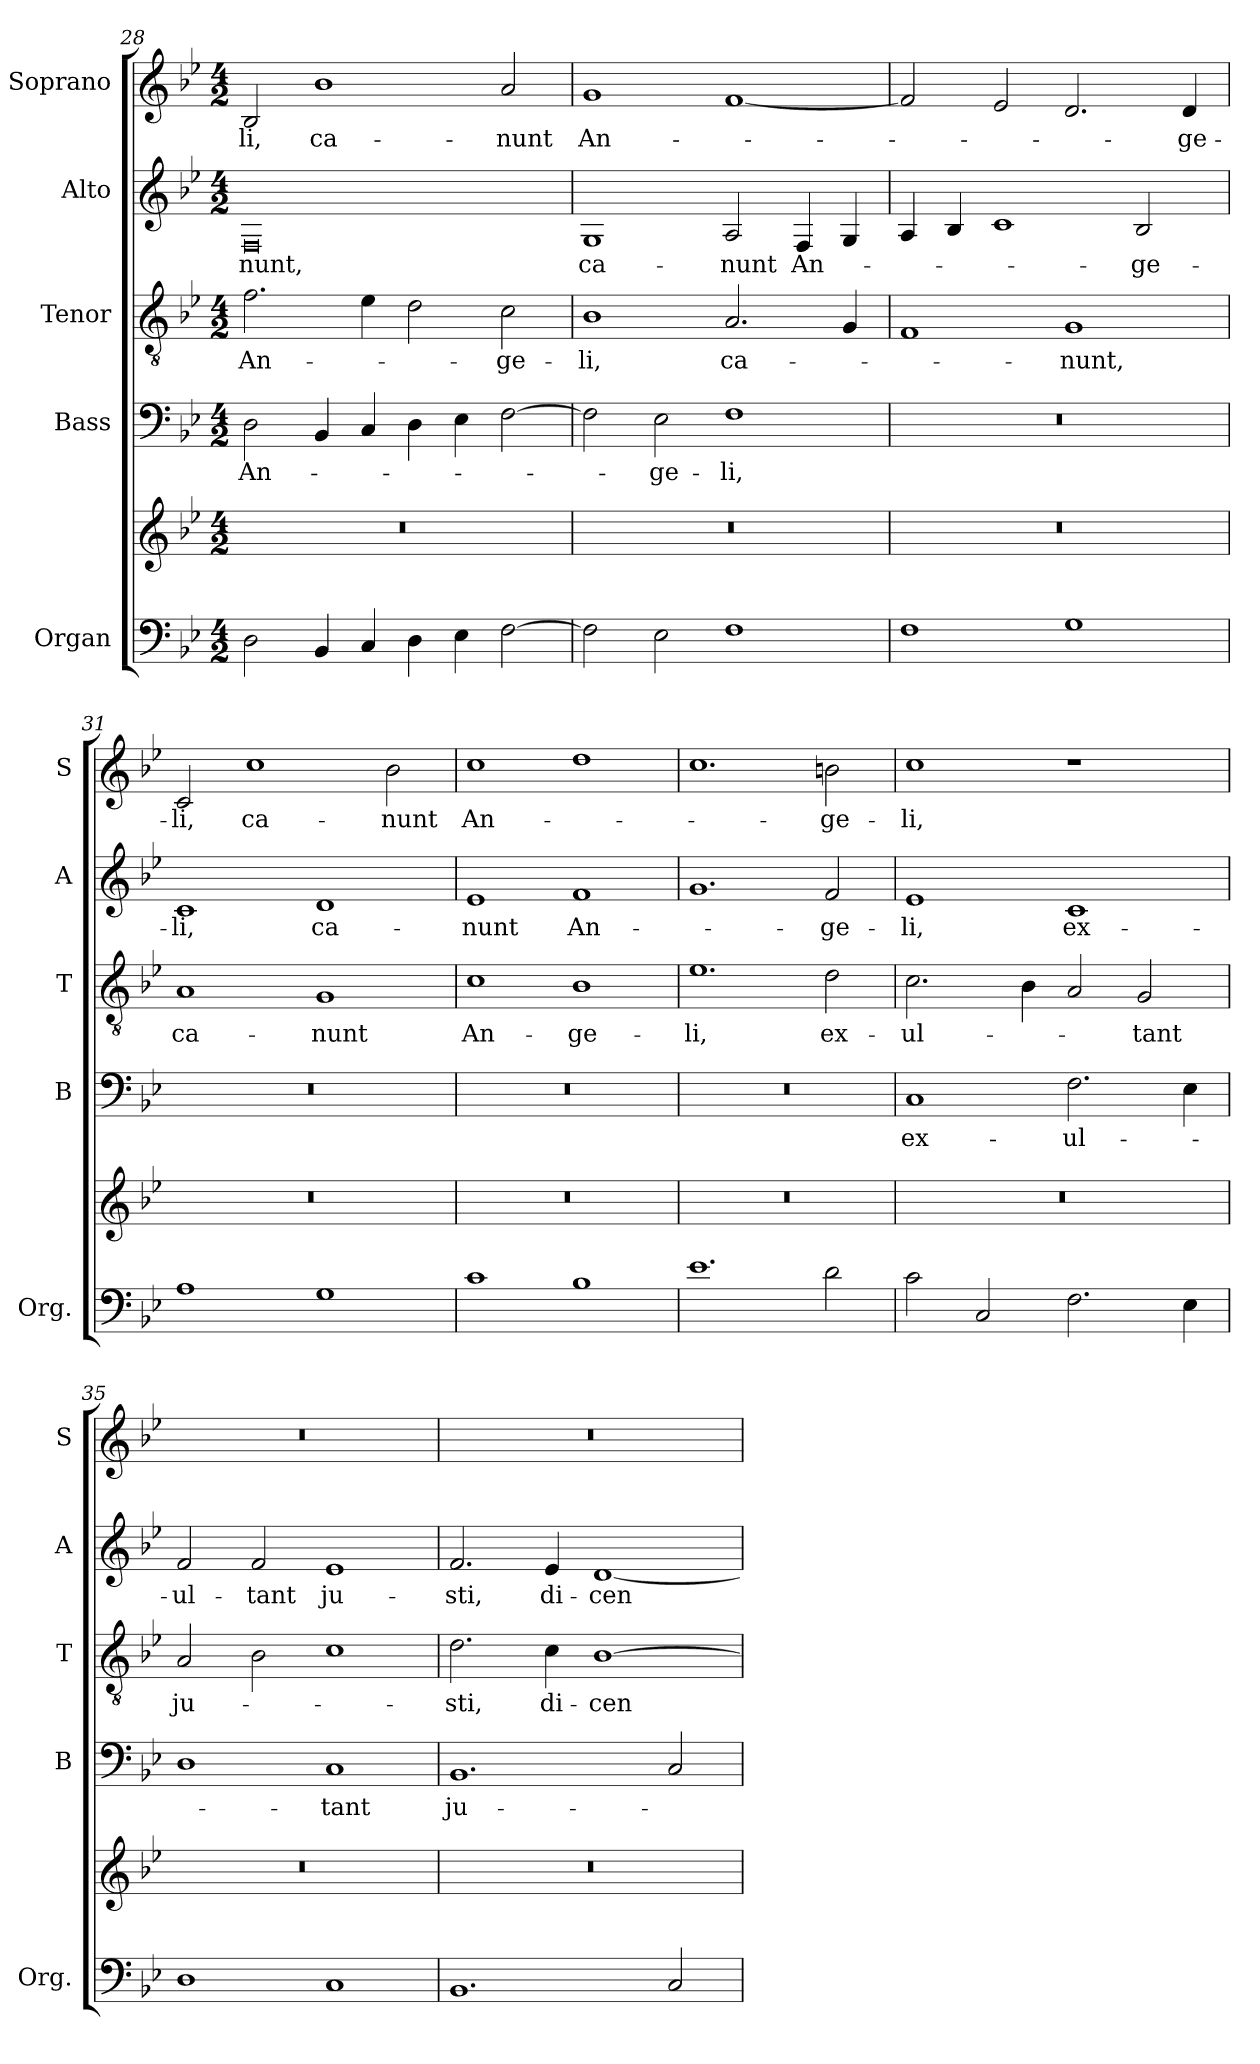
**kern	**kern	**kern	**text	**kern	**text	**kern	**text	**kern	**text
*part5	*part5	*part4	*part4	*part3	*part3	*part2	*part2	*part1	*part1
*staff6	*staff5	*staff4	*staff4	*staff3	*staff3	*staff2	*staff2	*staff1	*staff1
*I"Organ	*	*I"Bass	*	*I"Tenor	*	*I"Alto	*	*I"Soprano	*
*I'Org.	*	*I'B	*	*I'T	*	*I'A	*	*I'S	*
*clefF4	*clefG2	*clefF4	*	*clefGv2	*	*clefG2	*	*clefG2	*
*k[b-e-]	*k[b-e-]	*k[b-e-]	*	*k[b-e-]	*	*k[b-e-]	*	*k[b-e-]	*
*B-:	*B-:	*B-:	*	*B-:	*	*B-:	*	*B-:	*
*M4/2	*M4/2	*M4/2	*	*M4/2	*	*M4/2	*	*M4/2	*
=28	=28	=28	=28	=28	=28	=28	=28	=28	=28
!	!	!	!LO:LY:b	!	!LO:LY:b	!	!LO:LY:b	!	!LO:LY:b
2D\	0r	2D\	An-	2.f\	An-	0F	-nunt,	2B-/	-li,
!	!	!	!	!	!	!	!	!	!LO:LY:b
4BB-/	.	4BB-/	.	.	.	.	.	1b-	ca-
4C/	.	4C/	.	4e-\	.	.	.	.	.
4D\	.	4D\	.	2d\	.	.	.	.	.
4E-\	.	4E-\	.	.	.	.	.	.	.
!	!	!	!	!	!LO:LY:b	!	!	!	!LO:LY:b
[2F\	.	[2F\	.	2c\	-ge-	.	.	2a/	-nunt
!!LO:LB:g=z
=29	=29	=29	=29	=29	=29	=29	=29	=29	=29
!	!	!	!	!	!LO:LY:b	!	!LO:LY:b	!	!LO:LY:b
2F\]	0r	2F\]	.	1B-	-li,	1G	ca-	1g	An-
!	!	!	!LO:LY:b	!	!	!	!	!	!
2E-\	.	2E-\	-ge-	.	.	.	.	.	.
!	!	!	!LO:LY:b	!	!LO:LY:b	!	!LO:LY:b	!	!
1F	.	1F	-li,	2.A/	ca-	2A/	-nunt	[1f	.
!	!	!	!	!	!	!	!LO:LY:b	!	!
.	.	.	.	.	.	4F/	An-	.	.
.	.	.	.	4G/	.	4G/	.	.	.
=30	=30	=30	=30	=30	=30	=30	=30	=30	=30
1F	0r	0r	.	1F	.	4A/	.	2f/]	.
.	.	.	.	.	.	4B-/	.	.	.
.	.	.	.	.	.	1c	.	2e-/	.
!	!	!	!	!	!LO:LY:b	!	!	!	!
1G	.	.	.	1G	-nunt,	.	.	2.d/	.
!	!	!	!	!	!	!	!LO:LY:b	!	!
.	.	.	.	.	.	2B-/	-ge-	.	.
!	!	!	!	!	!	!	!	!	!LO:LY:b
.	.	.	.	.	.	.	.	4d/	-ge-
=31	=31	=31	=31	=31	=31	=31	=31	=31	=31
!	!	!	!	!	!LO:LY:b	!	!LO:LY:b	!	!LO:LY:b
1A	0r	0r	.	1A	ca-	1c	-li,	2c/	-li,
!	!	!	!	!	!	!	!	!	!LO:LY:b
.	.	.	.	.	.	.	.	1cc	ca-
!	!	!	!	!	!LO:LY:b	!	!LO:LY:b	!	!
1G	.	.	.	1G	-nunt	1d	ca-	.	.
!	!	!	!	!	!	!	!	!	!LO:LY:b
.	.	.	.	.	.	.	.	2b-\	-nunt
=32	=32	=32	=32	=32	=32	=32	=32	=32	=32
!	!	!	!	!	!LO:LY:b	!	!LO:LY:b	!	!LO:LY:b
1c	0r	0r	.	1c	An-	1e-	-nunt	1cc	An-
!	!	!	!	!	!LO:LY:b	!	!LO:LY:b	!	!
1B-	.	.	.	1B-	-ge-	1f	An-	1dd	.
=33	=33	=33	=33	=33	=33	=33	=33	=33	=33
!	!	!	!	!	!LO:LY:b	!	!	!	!
1.e-	0r	0r	.	1.e-	-li,	1.g	.	1.cc	.
!	!	!	!	!	!LO:LY:b	!	!LO:LY:b	!	!LO:LY:b
2d\	.	.	.	2d\	ex-	2f/	-ge-	2bn\	-ge-
!!LO:LB:g=z
=34	=34	=34	=34	=34	=34	=34	=34	=34	=34
!	!	!	!LO:LY:b	!	!LO:LY:b	!	!LO:LY:b	!	!LO:LY:b
2c\	0r	1C	ex-	2.c\	-ul-	1e-	-li,	1cc	-li,
2C/	.	.	.	.	.	.	.	.	.
.	.	.	.	4B-\	.	.	.	.	.
!	!	!	!LO:LY:b	!	!	!	!LO:LY:b	!	!
2.F\	.	2.F\	-ul-	2A/	.	1c	ex-	1r	.
!	!	!	!	!	!LO:LY:b	!	!	!	!
.	.	.	.	2G/	-tant	.	.	.	.
4E-\	.	4E-\	.	.	.	.	.	.	.
=35	=35	=35	=35	=35	=35	=35	=35	=35	=35
!	!	!	!	!	!LO:LY:b	!	!LO:LY:b	!	!
1D	0r	1D	.	2A/	ju-	2f/	-ul-	0r	.
!	!	!	!	!	!	!	!LO:LY:b	!	!
.	.	.	.	2B-\	.	2f/	-tant	.	.
!	!	!	!LO:LY:b	!	!	!	!LO:LY:b	!	!
1C	.	1C	-tant	1c	.	1e-	ju-	.	.
=36	=36	=36	=36	=36	=36	=36	=36	=36	=36
!	!	!	!LO:LY:b	!	!LO:LY:b	!	!LO:LY:b	!	!
1.BB-	0r	1.BB-	ju-	2.d\	-sti,	2.f/	-sti,	0r	.
!	!	!	!	!	!LO:LY:b	!	!LO:LY:b	!	!
.	.	.	.	4c\	di-	4e-/	di-	.	.
!	!	!	!	!	!LO:LY:b	!	!LO:LY:b	!	!
.	.	.	.	[1B-	-cen-	[1d	-cen-	.	.
2C/	.	2C/	.	.	.	.	.	.	.
=	=	=	=	=	=	=	=	=	=
*-	*-	*-	*-	*-	*-	*-	*-	*-	*-
